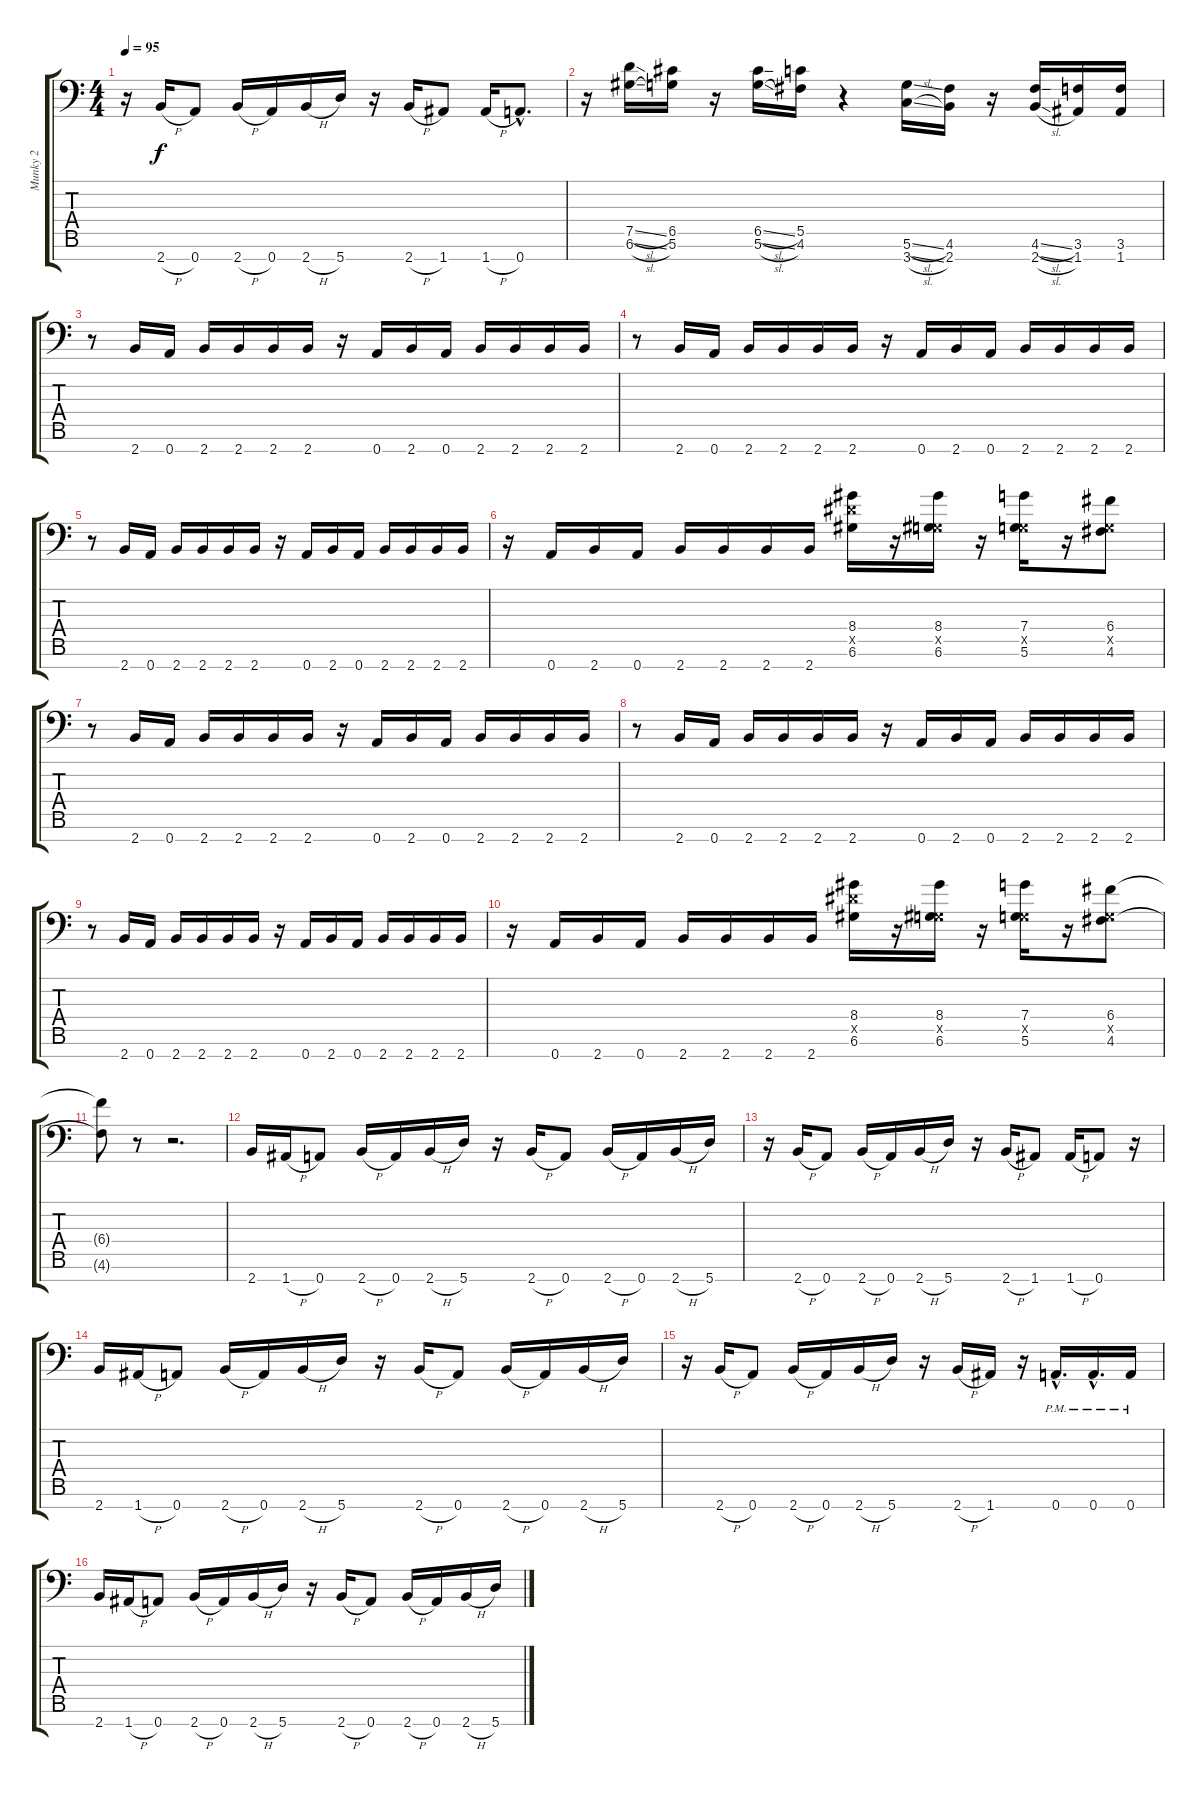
\track ("Munky 2" "Munky 2") {instrument overdrivenguitar}
\staff {score tabs}
\tuning (D4 A3 F3 C3 G2 D2 A1) {hide}
\ts (4 4)
\tempo 95
\clef f4
\ks c
r.16{dy f} 2.7{h}.16 0.7.8 2.7{h}.16 0.7.16 2.7{h}.16 5.7.16 r.16 2.7{h}.16 1.7.8 1.7{h}.16 0.7{hac}.8{d} |
r.16 (7.5{sl} 6.6{sl}).16 (6.5 5.6).16 r.16 (6.5{sl} 5.6{sl}).16 (5.5 4.6).16 r.4 (5.6{sl} 3.7{sl}).16 (4.6 2.7).16 r.16 (4.6{sl} 2.7{sl}).16 (3.6 1.7).16 (3.6 1.7).16 |
r.8 2.7.16 0.7.16 2.7.16 2.7.16 2.7.16 2.7.16 r.16 0.7.16 2.7.16 0.7.16 2.7.16 2.7.16 2.7.16 2.7.16 |
r.8 2.7.16 0.7.16 2.7.16 2.7.16 2.7.16 2.7.16 r.16 0.7.16 2.7.16 0.7.16 2.7.16 2.7.16 2.7.16 2.7.16 |
r.8 2.7.16 0.7.16 2.7.16 2.7.16 2.7.16 2.7.16 r.16 0.7.16 2.7.16 0.7.16 2.7.16 2.7.16 2.7.16 2.7.16 |
r.16 0.7.16 2.7.16 0.7.16 2.7.16 2.7.16 2.7.16 2.7.16 (8.4 8.5{x} 6.6).16 r.16 (8.4 0.5{x} 6.6).16 r.16 (7.4 0.5{x} 5.6).16 r.16 (6.4 0.5{x} 4.6).8 |
r.8 2.7.16 0.7.16 2.7.16 2.7.16 2.7.16 2.7.16 r.16 0.7.16 2.7.16 0.7.16 2.7.16 2.7.16 2.7.16 2.7.16 |
r.8 2.7.16 0.7.16 2.7.16 2.7.16 2.7.16 2.7.16 r.16 0.7.16 2.7.16 0.7.16 2.7.16 2.7.16 2.7.16 2.7.16 |
r.8 2.7.16 0.7.16 2.7.16 2.7.16 2.7.16 2.7.16 r.16 0.7.16 2.7.16 0.7.16 2.7.16 2.7.16 2.7.16 2.7.16 |
r.16 0.7.16 2.7.16 0.7.16 2.7.16 2.7.16 2.7.16 2.7.16 (8.4 8.5{x} 6.6).16 r.16 (8.4 0.5{x} 6.6).16 r.16 (7.4 0.5{x} 5.6).16 r.16 (6.4 0.5{x} 4.6).8 |
(6.4{t} 4.6{t}).8 r.8 r.2{d} |
2.7.16 1.7{h}.16 0.7.8 2.7{h}.16 0.7.16 2.7{h}.16 5.7.16 r.16 2.7{h}.16 0.7.8 2.7{h}.16 0.7.16 2.7{h}.16 5.7.16 |
r.16 2.7{h}.16 0.7.8 2.7{h}.16 0.7.16 2.7{h}.16 5.7.16 r.16 2.7{h}.16 1.7.8 1.7{h}.16 0.7.8 r.16 |
2.7.16 1.7{h}.16 0.7.8 2.7{h}.16 0.7.16 2.7{h}.16 5.7.16 r.16 2.7{h}.16 0.7.8 2.7{h}.16 0.7.16 2.7{h}.16 5.7.16 |
r.16 2.7{h}.16 0.7.8 2.7{h}.16 0.7.16 2.7{h}.16 5.7.16 r.16 2.7{h}.16 1.7.16 r.16 0.7{hac pm}.16{d} 0.7{hac pm}.16{d} 0.7{pm}.16 |
2.7.16 1.7{h}.16 0.7.8 2.7{h}.16 0.7.16 2.7{h}.16 5.7.16 r.16 2.7{h}.16 0.7.8 2.7{h}.16 0.7.16 2.7{h}.16 5.7.16
